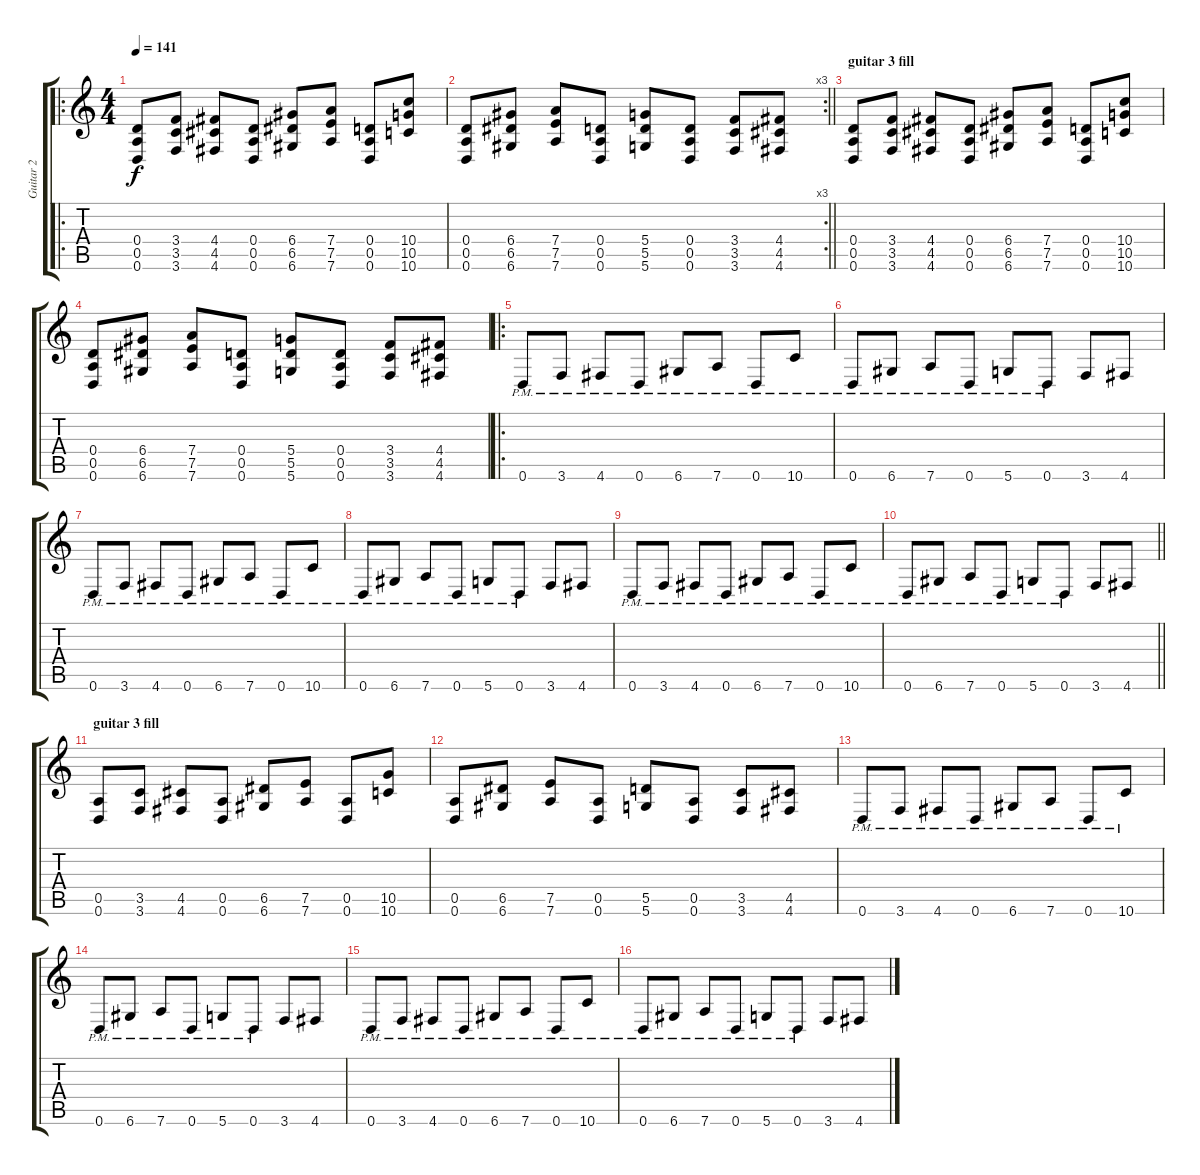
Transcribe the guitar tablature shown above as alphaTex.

\track ("Guitar 2" "Guitar 2") {instrument distortionguitar}
\staff {score tabs}
\tuning (E4 B3 G3 D3 A2 D2) {hide}
\ro
\ts (4 4)
\tempo 141
\clef g2
\ks c
(0.4 0.5 0.6).8{dy f} (3.4 3.5 3.6).8 (4.4 4.5 4.6).8 (0.4 0.5 0.6).8 (6.4 6.5 6.6).8 (7.4 7.5 7.6).8 (0.4 0.5 0.6).8 (10.4 10.5 10.6).8 |
\rc 3
\barLineRight lightlight
(0.4 0.5 0.6).8 (6.4 6.5 6.6).8 (7.4 7.5 7.6).8 (0.4 0.5 0.6).8 (5.4 5.5 5.6).8 (0.4 0.5 0.6).8 (3.4 3.5 3.6).8 (4.4 4.5 4.6).8 |
\section ("" "guitar 3 fill")
(0.4 0.5 0.6).8 (3.4 3.5 3.6).8 (4.4 4.5 4.6).8 (0.4 0.5 0.6).8 (6.4 6.5 6.6).8 (7.4 7.5 7.6).8 (0.4 0.5 0.6).8 (10.4 10.5 10.6).8 |
(0.4 0.5 0.6).8 (6.4 6.5 6.6).8 (7.4 7.5 7.6).8 (0.4 0.5 0.6).8 (5.4 5.5 5.6).8 (0.4 0.5 0.6).8 (3.4 3.5 3.6).8 (4.4 4.5 4.6).8 |
\ro
0.6{pm}.8 3.6{pm}.8 4.6{pm}.8 0.6{pm}.8 6.6{pm}.8 7.6{pm}.8 0.6{pm}.8 10.6{pm}.8 |
0.6{pm}.8 6.6{pm}.8 7.6{pm}.8 0.6{pm}.8 5.6{pm}.8 0.6{pm}.8 3.6.8 4.6.8 |
0.6{pm}.8 3.6{pm}.8 4.6{pm}.8 0.6{pm}.8 6.6{pm}.8 7.6{pm}.8 0.6{pm}.8 10.6{pm}.8 |
0.6{pm}.8 6.6{pm}.8 7.6{pm}.8 0.6{pm}.8 5.6{pm}.8 0.6{pm}.8 3.6.8 4.6.8 |
0.6{pm}.8 3.6{pm}.8 4.6{pm}.8 0.6{pm}.8 6.6{pm}.8 7.6{pm}.8 0.6{pm}.8 10.6{pm}.8 |
\barLineRight lightlight
0.6{pm}.8 6.6{pm}.8 7.6{pm}.8 0.6{pm}.8 5.6{pm}.8 0.6{pm}.8 3.6.8 4.6.8 |
\section ("" "guitar 3 fill")
(0.5 0.6).8 (3.5 3.6).8 (4.5 4.6).8 (0.5 0.6).8 (6.5 6.6).8 (7.5 7.6).8 (0.5 0.6).8 (10.5 10.6).8 |
(0.5 0.6).8 (6.5 6.6).8 (7.5 7.6).8 (0.5 0.6).8 (5.5 5.6).8 (0.5 0.6).8 (3.5 3.6).8 (4.5 4.6).8 |
0.6{pm}.8 3.6{pm}.8 4.6{pm}.8 0.6{pm}.8 6.6{pm}.8 7.6{pm}.8 0.6{pm}.8 10.6{pm}.8 |
0.6{pm}.8 6.6{pm}.8 7.6{pm}.8 0.6{pm}.8 5.6{pm}.8 0.6{pm}.8 3.6.8 4.6.8 |
0.6{pm}.8 3.6{pm}.8 4.6{pm}.8 0.6{pm}.8 6.6{pm}.8 7.6{pm}.8 0.6{pm}.8 10.6{pm}.8 |
0.6{pm}.8 6.6{pm}.8 7.6{pm}.8 0.6{pm}.8 5.6{pm}.8 0.6{pm}.8 3.6.8 4.6.8
